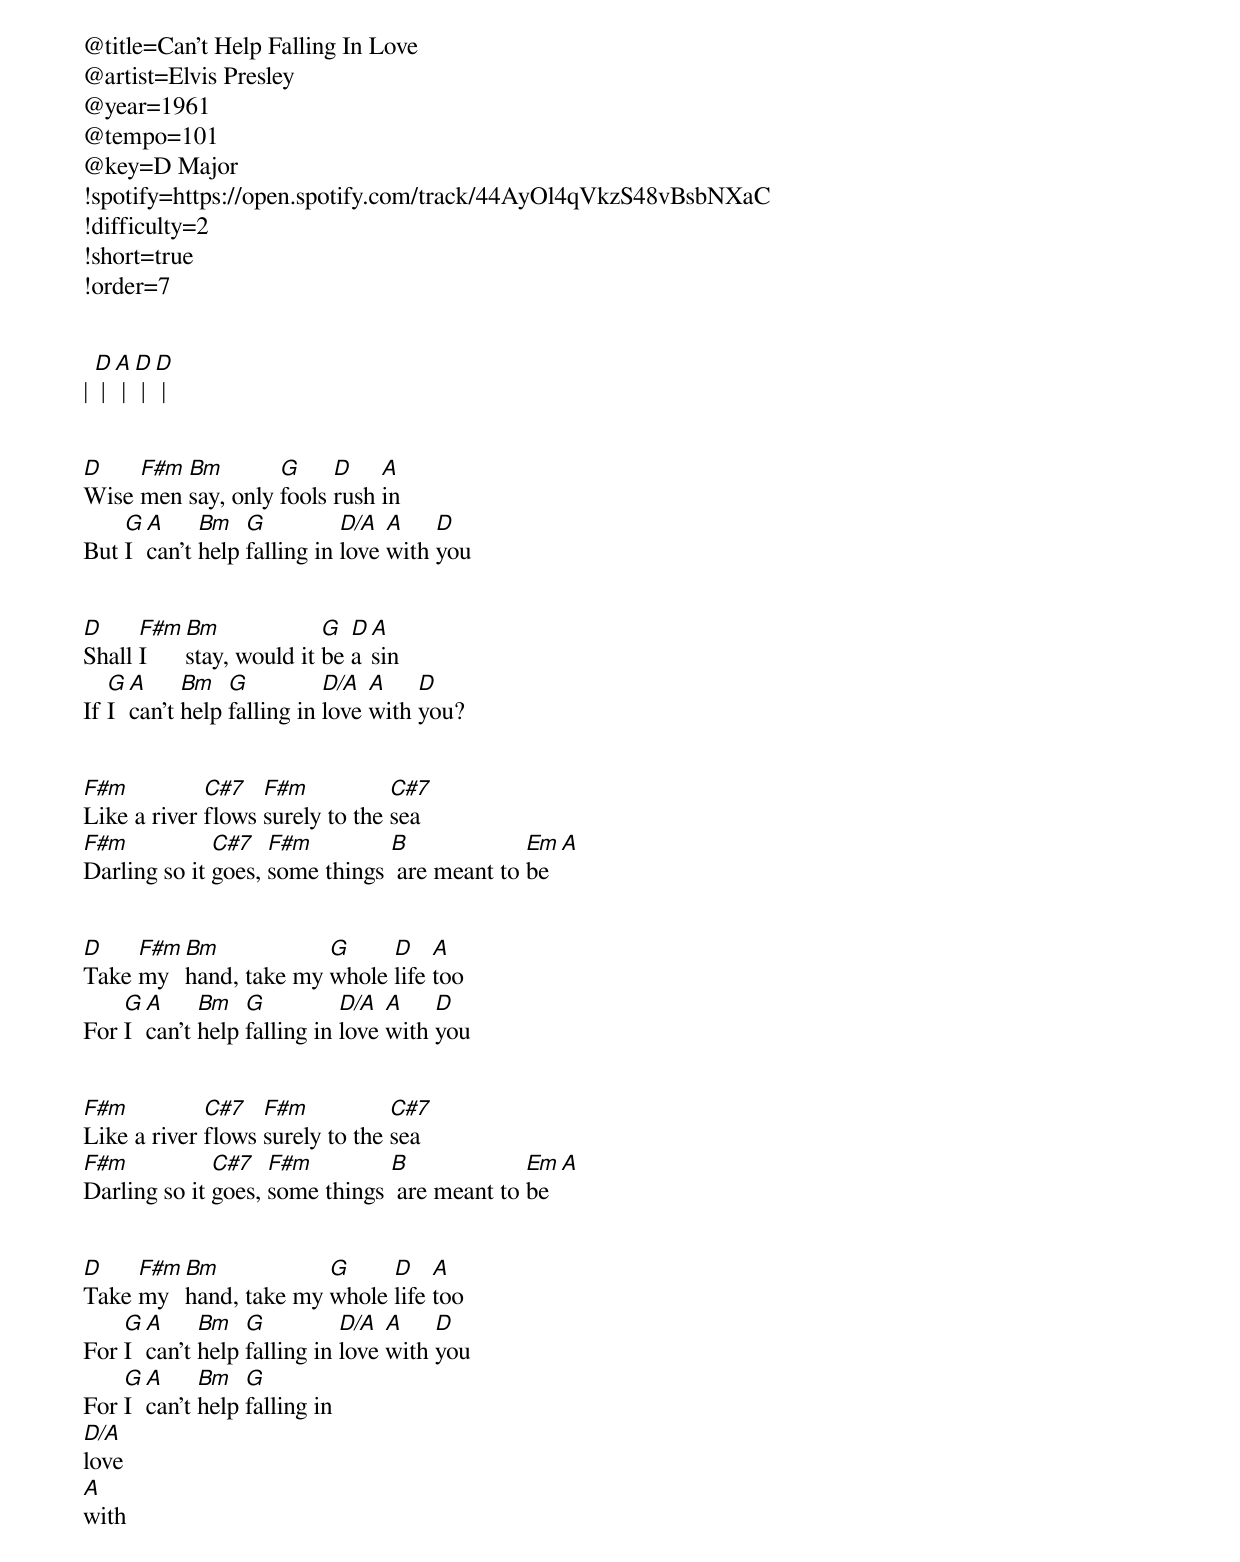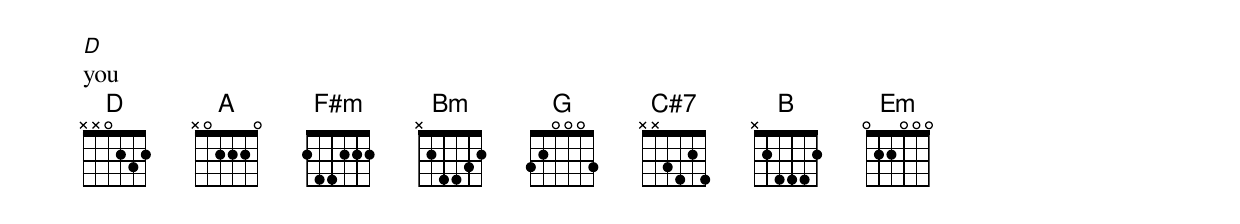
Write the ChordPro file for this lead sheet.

@title=Can't Help Falling In Love
@artist=Elvis Presley
@year=1961
@tempo=101
@key=D Major
!spotify=https://open.spotify.com/track/44AyOl4qVkzS48vBsbNXaC
!difficulty=2
!short=true
!order=7


| [D] | [A] | [D] | [D] |


[D]Wise [F#m]men [Bm]say, only [G]fools [D]rush [A]in
But [G]I [A]can't [Bm]help [G]falling in [D/A]love [A]with [D]you


[D]Shall [F#m]I [Bm]stay, would it [G]be [D]a [A]sin
If [G]I [A]can't [Bm]help [G]falling in [D/A]love [A]with [D]you?


[F#m]Like a river [C#7]flows [F#m]surely to the [C#7]sea
[F#m]Darling so it [C#7]goes, [F#m]some things [B] are meant to [Em]be [A]


[D]Take [F#m]my [Bm]hand, take my [G]whole [D]life [A]too
For [G]I [A]can't [Bm]help [G]falling in [D/A]love [A]with [D]you


[F#m]Like a river [C#7]flows [F#m]surely to the [C#7]sea
[F#m]Darling so it [C#7]goes, [F#m]some things [B] are meant to [Em]be [A]


[D]Take [F#m]my  [Bm]hand, take my [G]whole [D]life [A]too
For [G]I [A]can't [Bm]help [G]falling in [D/A]love [A]with [D]you
For [G]I [A]can't [Bm]help [G]falling in
[D/A]love
[A]with
[D]you
